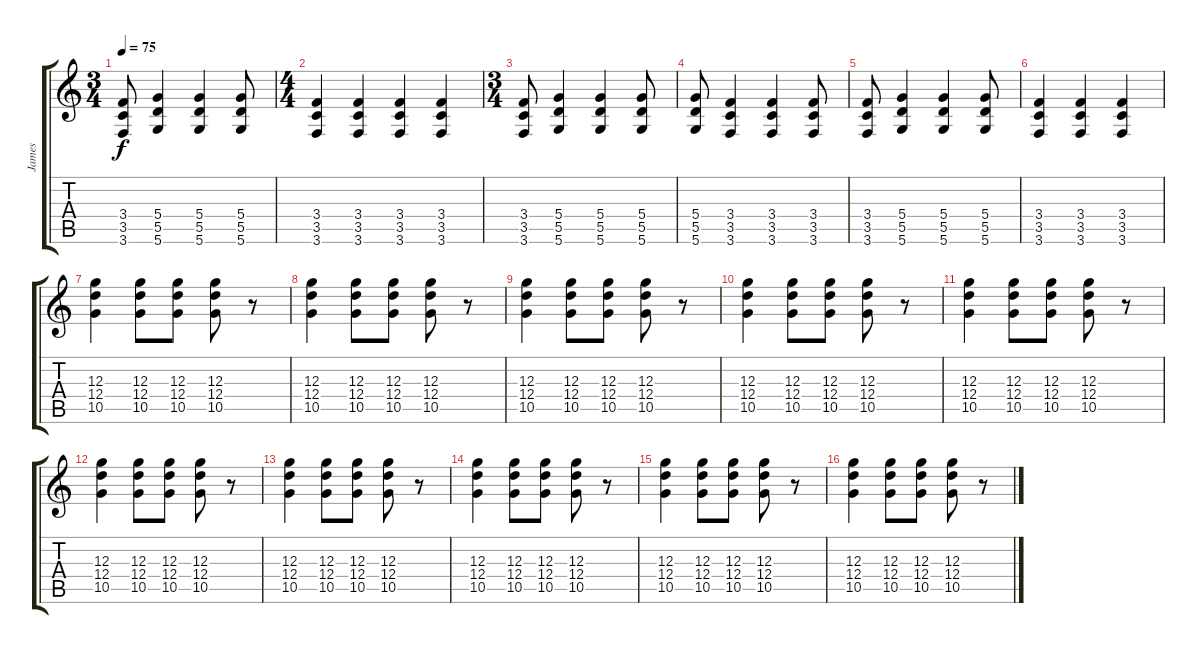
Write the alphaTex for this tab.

\track ("James" "James") {instrument distortionguitar}
\staff {score tabs}
\tuning (E4 B3 G3 D3 A2 D2) {hide}
\ts (3 4)
\tempo 75
\clef g2
\ks c
(3.4 3.5 3.6).8{dy f} (5.4 5.5 5.6).4 (5.4 5.5 5.6).4 (5.4 5.5 5.6).8 |
\ts (4 4)
(3.4 3.5 3.6).4 (3.4 3.5 3.6).4 (3.4 3.5 3.6).4 (3.4 3.5 3.6).4 |
\ts (3 4)
(3.4 3.5 3.6).8 (5.4 5.5 5.6).4 (5.4 5.5 5.6).4 (5.4 5.5 5.6).8 |
(5.4 5.5 5.6).8 (3.4 3.5 3.6).4 (3.4 3.5 3.6).4 (3.4 3.5 3.6).8 |
(3.4 3.5 3.6).8 (5.4 5.5 5.6).4 (5.4 5.5 5.6).4 (5.4 5.5 5.6).8 |
(3.4 3.5 3.6).4 (3.4 3.5 3.6).4 (3.4 3.5 3.6).4 |
(12.3 12.4 10.5).4{instrument electricguitarjazz} (12.3 12.4 10.5).8 (12.3 12.4 10.5).8 (12.3 12.4 10.5).8 r.8 |
(12.3 12.4 10.5).4 (12.3 12.4 10.5).8 (12.3 12.4 10.5).8 (12.3 12.4 10.5).8 r.8 |
(12.3 12.4 10.5).4 (12.3 12.4 10.5).8 (12.3 12.4 10.5).8 (12.3 12.4 10.5).8 r.8 |
(12.3 12.4 10.5).4 (12.3 12.4 10.5).8 (12.3 12.4 10.5).8 (12.3 12.4 10.5).8 r.8 |
(12.3 12.4 10.5).4{instrument electricguitarjazz} (12.3 12.4 10.5).8 (12.3 12.4 10.5).8 (12.3 12.4 10.5).8 r.8 |
(12.3 12.4 10.5).4 (12.3 12.4 10.5).8 (12.3 12.4 10.5).8 (12.3 12.4 10.5).8 r.8 |
(12.3 12.4 10.5).4 (12.3 12.4 10.5).8 (12.3 12.4 10.5).8 (12.3 12.4 10.5).8 r.8 |
(12.3 12.4 10.5).4 (12.3 12.4 10.5).8 (12.3 12.4 10.5).8 (12.3 12.4 10.5).8 r.8 |
(12.3 12.4 10.5).4 (12.3 12.4 10.5).8 (12.3 12.4 10.5).8 (12.3 12.4 10.5).8 r.8 |
(12.3 12.4 10.5).4 (12.3 12.4 10.5).8 (12.3 12.4 10.5).8 (12.3 12.4 10.5).8 r.8
